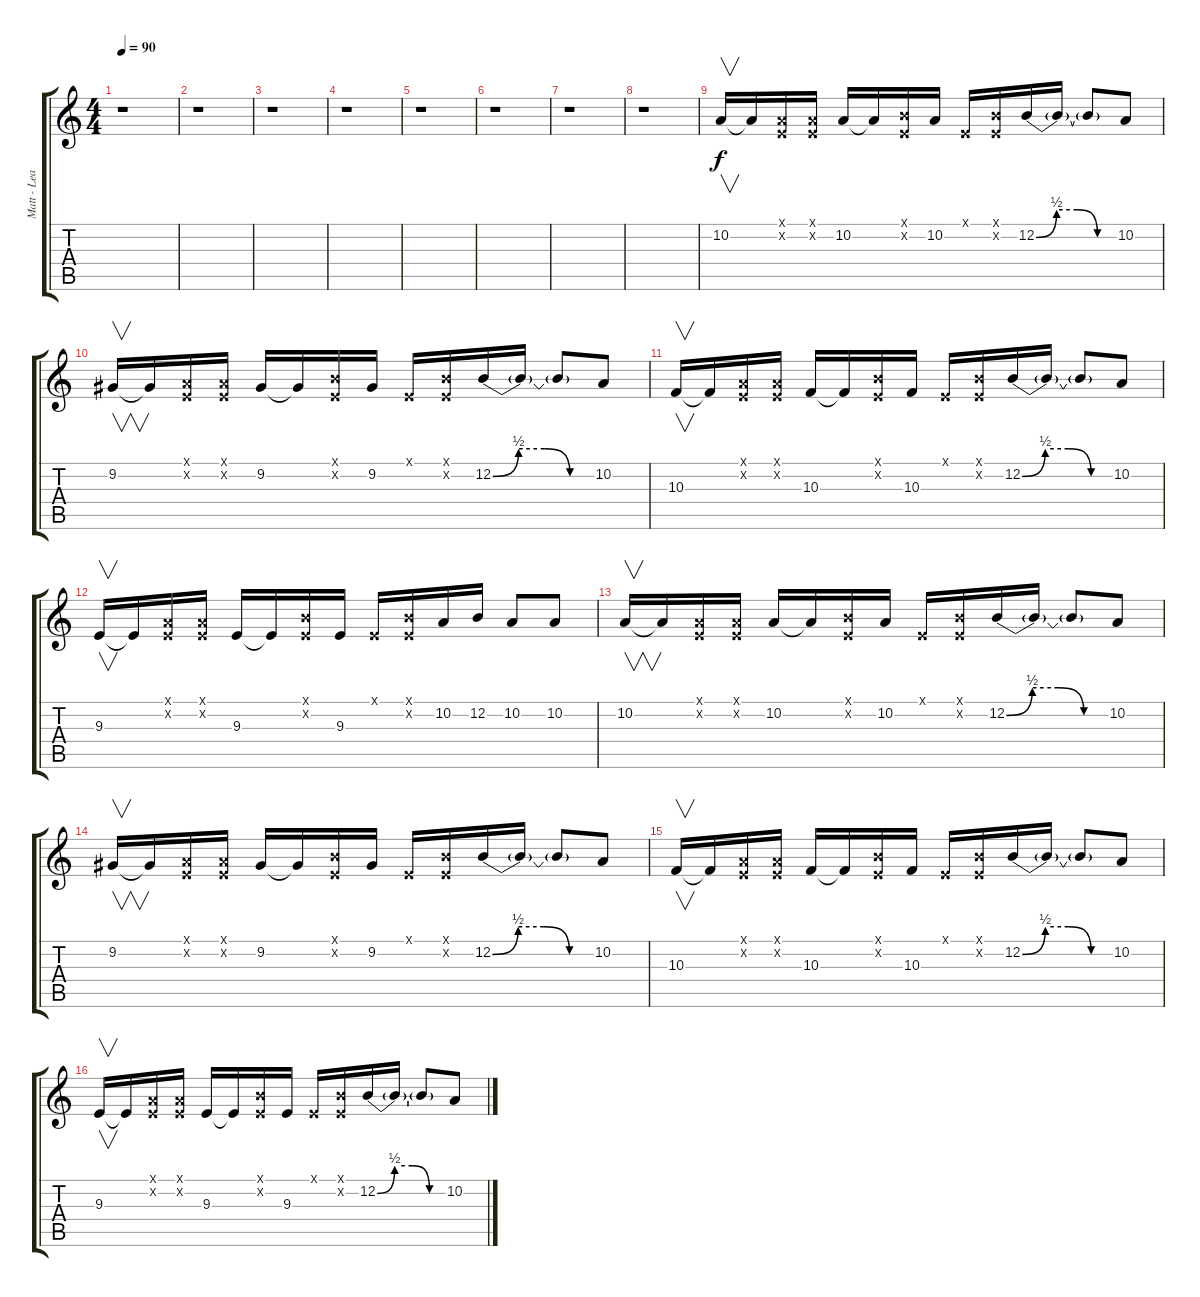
\track ("Matt - Lead 01" "Matt - Lea") {instrument lead1square}
\staff {score tabs}
\tuning (E4 B3 G3 D3 A2 E2) {hide}
\ts (4 4)
\tempo 90
\clef g2
\ks c
r.1{dy f instrument lead1square} |
r.1 |
r.1 |
r.1 |
r.1 |
r.1 |
r.1 |
r.1 |
10.2.16{v volume 12 balance 11} 10.2{t}.16 (0.1{x} 10.2{x}).16 (0.1{x} 10.2{x}).16 10.2.16 10.2{t}.16 (0.1{x} 12.2{x}).16 10.2.16 0.1{x}.16 (0.1{x} 12.2{x}).16 12.2{be (custom 0 0 15 2 30 2 45 0 60 0)}.16 12.2{t}.16 12.2{t}.8 10.2.8 |
9.2.16{v volume 12 balance 11} 9.2{t}.16 (0.1{x} 10.2{x}).16 (0.1{x} 10.2{x}).16 9.2.16 9.2{t}.16 (0.1{x} 12.2{x}).16 9.2.16 0.1{x}.16 (0.1{x} 12.2{x}).16 12.2{be (custom 0 0 15 2 30 2 45 0 60 0)}.16 12.2{t}.16 12.2{t}.8 10.2.8 |
10.3.16{v volume 12 balance 11} 10.3{t}.16 (0.1{x} 10.2{x}).16 (0.1{x} 10.2{x}).16 10.3.16 10.3{t}.16 (0.1{x} 12.2{x}).16 10.3.16 0.1{x}.16 (0.1{x} 12.2{x}).16 12.2{be (custom 0 0 15 2 30 2 45 0 60 0)}.16 12.2{t}.16 12.2{t}.8 10.2.8 |
9.3.16{v volume 12 balance 11} 9.3{t}.16 (0.1{x} 10.2{x}).16 (0.1{x} 10.2{x}).16 9.3.16 9.3{t}.16 (0.1{x} 12.2{x}).16 9.3.16 0.1{x}.16 (0.1{x} 12.2{x}).16 10.2.16 12.2.16 10.2.8 10.2.8 |
10.2.16{v volume 12 balance 11} 10.2{t}.16 (0.1{x} 10.2{x}).16 (0.1{x} 10.2{x}).16 10.2.16 10.2{t}.16 (0.1{x} 12.2{x}).16 10.2.16 0.1{x}.16 (0.1{x} 12.2{x}).16 12.2{be (custom 0 0 15 2 30 2 45 0 60 0)}.16 12.2{t}.16 12.2{t}.8 10.2.8 |
9.2.16{v volume 12 balance 11} 9.2{t}.16 (0.1{x} 10.2{x}).16 (0.1{x} 10.2{x}).16 9.2.16 9.2{t}.16 (0.1{x} 12.2{x}).16 9.2.16 0.1{x}.16 (0.1{x} 12.2{x}).16 12.2{be (custom 0 0 15 2 30 2 45 0 60 0)}.16 12.2{t}.16 12.2{t}.8 10.2.8 |
10.3.16{v volume 12 balance 11} 10.3{t}.16 (0.1{x} 10.2{x}).16 (0.1{x} 10.2{x}).16 10.3.16 10.3{t}.16 (0.1{x} 12.2{x}).16 10.3.16 0.1{x}.16 (0.1{x} 12.2{x}).16 12.2{be (custom 0 0 15 2 30 2 45 0 60 0)}.16 12.2{t}.16 12.2{t}.8 10.2.8 |
9.3.16{v volume 12 balance 11} 9.3{t}.16 (0.1{x} 10.2{x}).16 (0.1{x} 10.2{x}).16 9.3.16 9.3{t}.16 (0.1{x} 12.2{x}).16 9.3.16 0.1{x}.16 (0.1{x} 12.2{x}).16 12.2{be (custom 0 0 15 2 30 2 45 0 60 0)}.16 12.2{t}.16 12.2{t}.8 10.2.8
